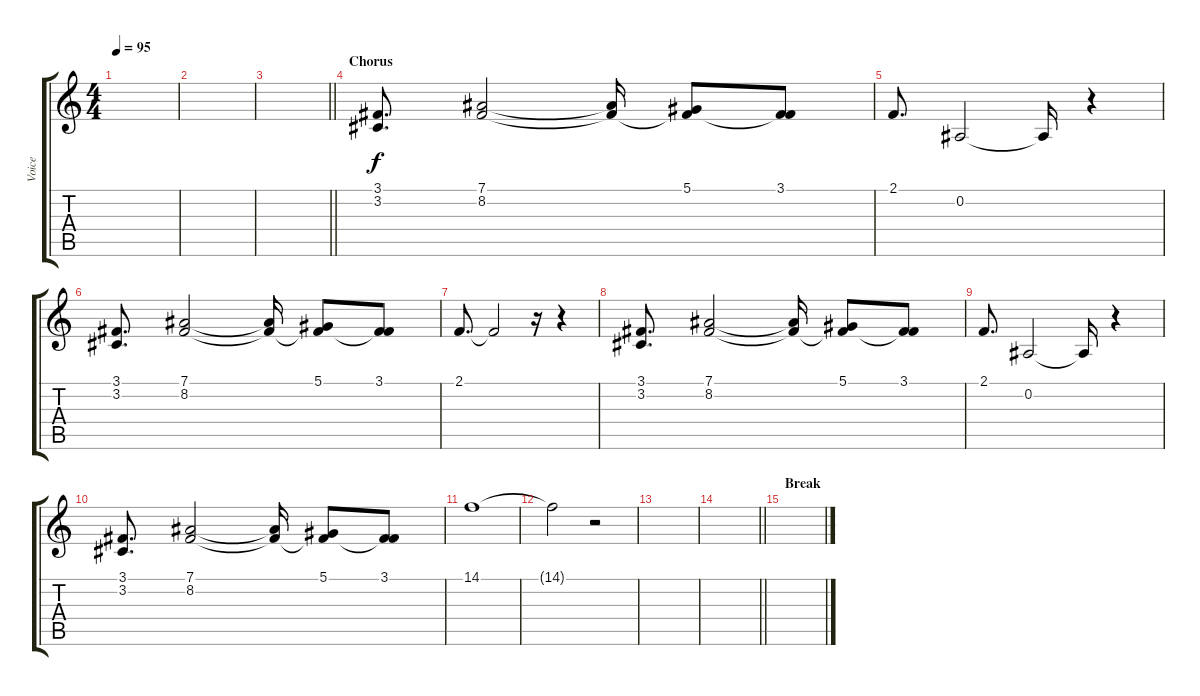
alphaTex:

\track ("Voice" "Voice") {instrument lead6voice}
\staff {score tabs}
\tuning (Eb4 Bb3 Gb3 Db3 Ab2 Eb2) {hide}
\ts (4 4)
\tempo 95
\clef g2
\ks c
|
|
\barLineRight lightlight
|
\section ("" "Chorus")
(3.1 3.2).8{d} (7.1 8.2).2 (7.1{t} 8.2{t}).16 (5.1 8.2{t}).8 (3.1 8.2{t}).8 |
2.1.8{d} 0.2.2 0.2{t}.16 r.4 |
(3.1 3.2).8{d} (7.1 8.2).2 (7.1{t} 8.2{t}).16 (5.1 8.2{t}).8 (3.1 8.2{t}).8 |
2.1.8{d} 2.1{t}.2 r.16 r.4 |
(3.1 3.2).8{d} (7.1 8.2).2 (7.1{t} 8.2{t}).16 (5.1 8.2{t}).8 (3.1 8.2{t}).8 |
2.1.8{d} 0.2.2 0.2{t}.16 r.4 |
(3.1 3.2).8{d} (7.1 8.2).2 (7.1{t} 8.2{t}).16 (5.1 8.2{t}).8 (3.1 8.2{t}).8 |
14.1.1 |
14.1{t}.2{volume 0} r.2{volume 16} |
|
\barLineRight lightlight
|
\section ("" "Break")
